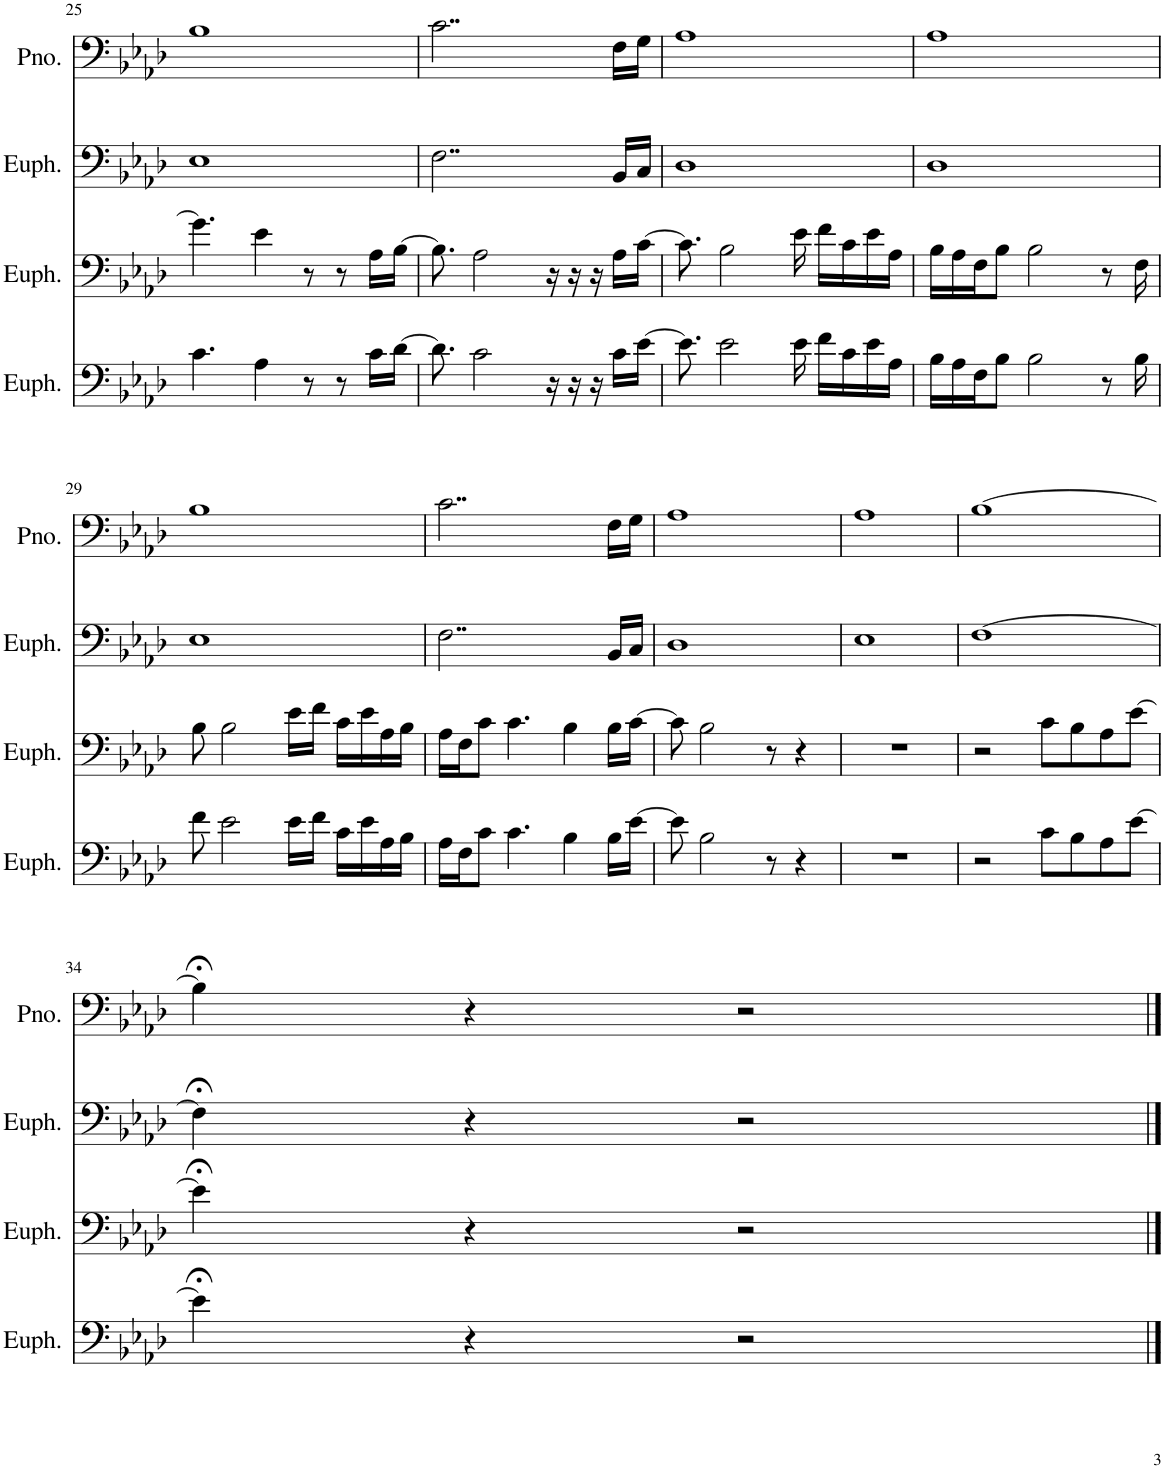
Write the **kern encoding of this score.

**kern	**kern	**kern	**kern
*part4	*part3	*part2	*part1
*staff4	*staff3	*staff2	*staff1
*I"Euphonium	*I"Euphonium	*I"Euphonium	*I"Piano
*I'Euph.	*I'Euph.	*I'Euph.	*I'Pno.
!!LO:PB:g=z
*clefF4	*clefF4	*clefF4	*clefF4
*k[b-e-a-d-]	*k[b-e-a-d-]	*k[b-e-a-d-]	*k[b-e-a-d-]
*M4/4	*M4/4	*M4/4	*M4/4
=25	=25	=25	=25
4.c\	4.g\]	1E-	1B-
4A-\	4e-\	.	.
8r	8r	.	.
8r	8r	.	.
16c\LL	16A-\LL	.	.
[16d-\JJ	[16B-\JJ	.	.
=26	=26	=26	=26
8.d-\]	8.B-\]	2..F\	2..c\
2c\	2A-\	.	.
16r	16r	.	.
16r	16r	.	.
16r	16r	.	.
16c\LL	16A-\LL	16BB-/LL	16F\LL
[16e-\JJ	[16c\JJ	16C/JJ	16G\JJ
=27	=27	=27	=27
8.e-\]	8.c\]	1D-	1A-
2e-\	2B-\	.	.
16e-\	16e-\	.	.
16f\LL	16f\LL	.	.
16c\	16c\	.	.
16e-\	16e-\	.	.
16A-\JJ	16A-\JJ	.	.
=28	=28	=28	=28
16B-\LL	16B-\LL	1D-	1A-
16A-\	16A-\	.	.
16F\J	16F\J	.	.
8B-\J	8B-\J	.	.
2B-\	2B-\	.	.
8r	8r	.	.
16B-\	16F\	.	.
!!LO:LB:g=z
=29	=29	=29	=29
8f\	8B-\	1E-	1B-
2e-\	2B-\	.	.
16e-\LL	16e-\LL	.	.
16f\JJ	16f\JJ	.	.
16c\LL	16c\LL	.	.
16e-\	16e-\	.	.
16A-\	16A-\	.	.
16B-\JJ	16B-\JJ	.	.
=30	=30	=30	=30
16A-\LL	16A-\LL	2..F\	2..c\
16F\J	16F\J	.	.
8c\J	8c\J	.	.
4.c\	4.c\	.	.
4B-\	4B-\	.	.
16B-\LL	16B-\LL	16BB-/LL	16F\LL
[16e-\JJ	[16c\JJ	16C/JJ	16G\JJ
=31	=31	=31	=31
8e-\]	8c\]	1D-	1A-
2B-\	2B-\	.	.
8r	8r	.	.
4r	4r	.	.
=32	=32	=32	=32
1r	1r	1E-	1A-
=33	=33	=33	=33
2r	2r	[1F	[1B-
8c\L	8c\L	.	.
8B-\	8B-\	.	.
8A-\	8A-\	.	.
[8e-\J	[8e-\J	.	.
!!LO:LB:g=z
=34	=34	=34	=34
4e-;<\]	4e-;<\]	4F;<\]	4B-;<\]
4r	4r	4r	4r
2r	2r	2r	2r
==	==	==	==
*-	*-	*-	*-
